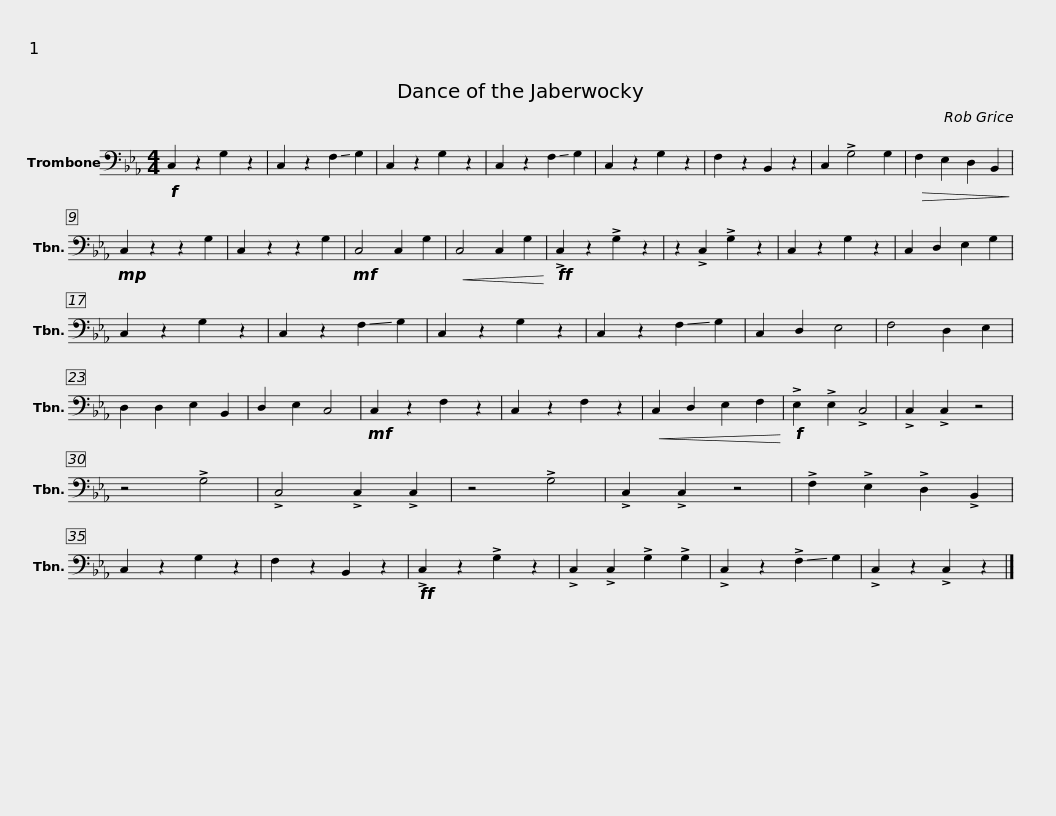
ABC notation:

X:1
L:1/8
M:4/4
I:linebreak $
K:Eb
V:1 bass
V:1
!f! C,2 z2 G,2 z2 | C,2 z2 !-(!F,2 !-)!G,2 | C,2 z2 G,2 z2 | C,2 z2 !-(!F,2 !-)!G,2 | C,2 z2 G,2 z2 | %5
 F,2 z2 B,,2 z2 | C,2 !>!G,4 G,2 |!>(! F,2 E,2 D,2 B,,2!>)! |!mp! C,2 z2 z2 G,2 |$ C,2 z2 z2 G,2 | %10
!mf! C,4 C,2 G,2 |!<(! C,4 C,2 G,2!<)! |!ff! !>!C,2 z2 !>!G,2 z2 | z2 !>!C,2 !>!G,2 z2 | C,2 z2 G,2 z2 | %15
 C,2 D,2 E,2 G,2 | C,2 z2 G,2 z2 | C,2 z2 !-(!F,2 !-)!G,2 | C,2 z2 G,2 z2 |$ C,2 z2 !-(!F,2 !-)!G,2 | %20
 C,2 D,2 E,4 | F,4 D,2 E,2 | D,2 D,2 E,2 B,,2 | D,2 E,2 C,4 |!mf! C,2 z2 F,2 z2 | %25
 C,2 z2 F,2 z2 |!<(! C,2 D,2 E,2 F,2!<)! |!f! !>!E,2 !>!E,2 !>!C,4 | !>!C,2 !>!C,2 z4 | z4 !>!G,4 |$ %30
 !>!C,4 !>!C,2 !>!C,2 | z4 !>!G,4 | !>!C,2 !>!C,2 z4 | !>!F,2 !>!E,2 !>!D,2 !>!B,,2 | C,2 z2 G,2 z2 | %35
 F,2 z2 B,,2 z2 |!ff! !>!C,2 z2 !>!G,2 z2 | !>!C,2 !>!C,2 !>!G,2 !>!G,2 | !>!C,2 z2 !-(!!>!F,2 !-)!G,2 | !>!C,2 z2 !>!C,2 z2 |] %40
